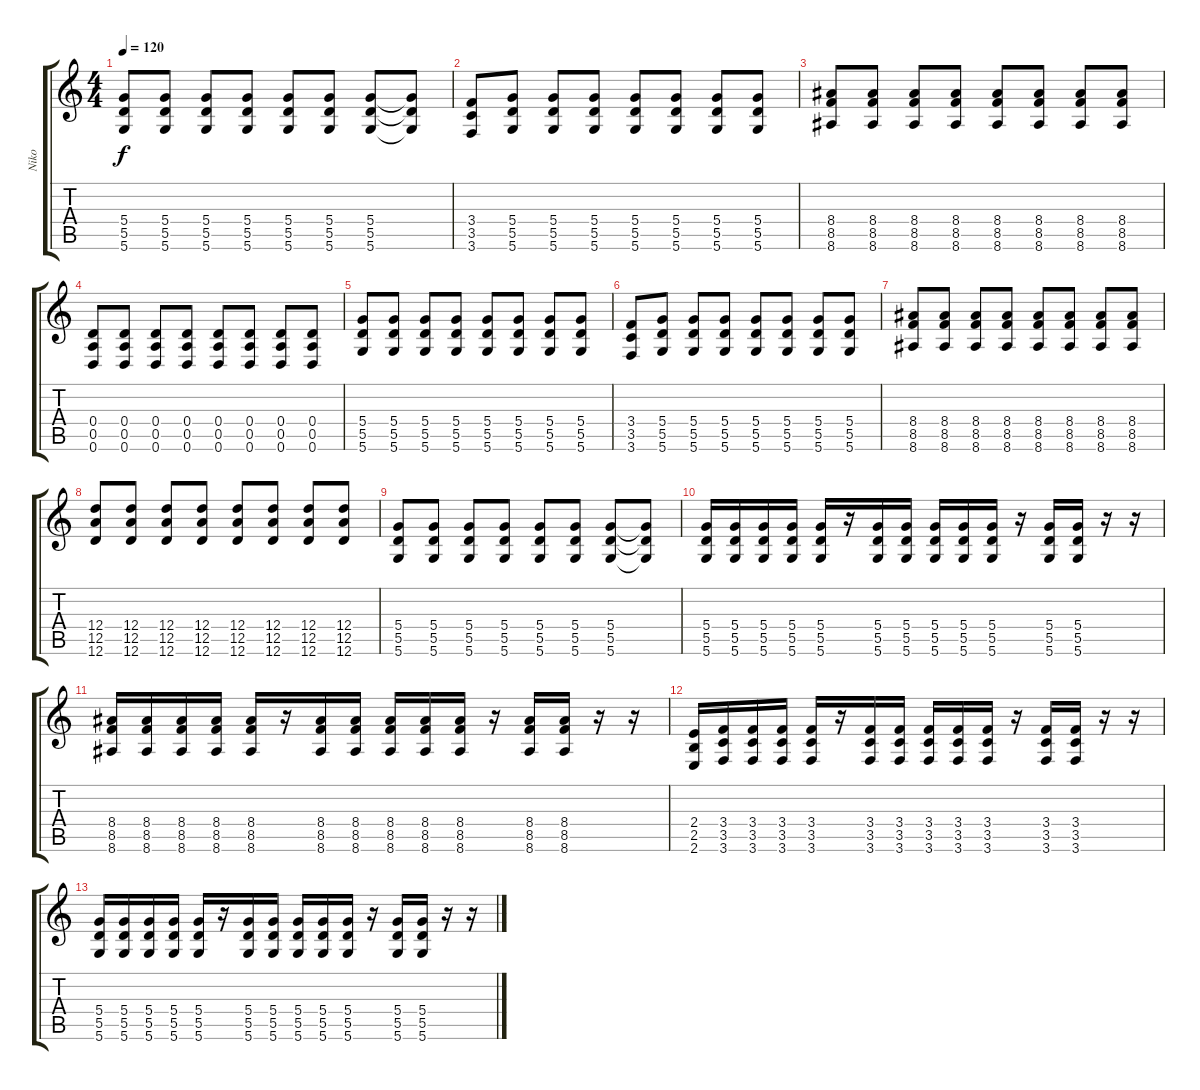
\track ("Niko" "Niko") {instrument distortionguitar}
\staff {score tabs}
\tuning (E4 B3 G3 D3 A2 D2) {hide}
\ts (4 4)
\tempo 120
\clef g2
\ks c
(5.4 5.5 5.6).8{dy f} (5.4 5.5 5.6).8 (5.4 5.5 5.6).8 (5.4 5.5 5.6).8 (5.4 5.5 5.6).8 (5.4 5.5 5.6).8 (5.4 5.5 5.6).8 (5.4{t} 5.5{t} 5.6{t}).8 |
(3.4 3.5 3.6).8 (5.4 5.5 5.6).8 (5.4 5.5 5.6).8 (5.4 5.5 5.6).8 (5.4 5.5 5.6).8 (5.4 5.5 5.6).8 (5.4 5.5 5.6).8 (5.4 5.5 5.6).8 |
(8.4 8.5 8.6).8 (8.4 8.5 8.6).8 (8.4 8.5 8.6).8 (8.4 8.5 8.6).8 (8.4 8.5 8.6).8 (8.4 8.5 8.6).8 (8.4 8.5 8.6).8 (8.4 8.5 8.6).8 |
(0.4 0.5 0.6).8 (0.4 0.5 0.6).8 (0.4 0.5 0.6).8 (0.4 0.5 0.6).8 (0.4 0.5 0.6).8 (0.4 0.5 0.6).8 (0.4 0.5 0.6).8 (0.4 0.5 0.6).8 |
(5.4 5.5 5.6).8 (5.4 5.5 5.6).8 (5.4 5.5 5.6).8 (5.4 5.5 5.6).8 (5.4 5.5 5.6).8 (5.4 5.5 5.6).8 (5.4 5.5 5.6).8 (5.4 5.5 5.6).8 |
(3.4 3.5 3.6).8 (5.4 5.5 5.6).8 (5.4 5.5 5.6).8 (5.4 5.5 5.6).8 (5.4 5.5 5.6).8 (5.4 5.5 5.6).8 (5.4 5.5 5.6).8 (5.4 5.5 5.6).8 |
(8.4 8.5 8.6).8 (8.4 8.5 8.6).8 (8.4 8.5 8.6).8 (8.4 8.5 8.6).8 (8.4 8.5 8.6).8 (8.4 8.5 8.6).8 (8.4 8.5 8.6).8 (8.4 8.5 8.6).8 |
(12.4 12.5 12.6).8 (12.4 12.5 12.6).8 (12.4 12.5 12.6).8 (12.4 12.5 12.6).8 (12.4 12.5 12.6).8 (12.4 12.5 12.6).8 (12.4 12.5 12.6).8 (12.4 12.5 12.6).8 |
(5.4 5.5 5.6).8 (5.4 5.5 5.6).8 (5.4 5.5 5.6).8 (5.4 5.5 5.6).8 (5.4 5.5 5.6).8 (5.4 5.5 5.6).8 (5.4 5.5 5.6).8 (5.4{t} 5.5{t} 5.6{t}).8 |
(5.4 5.5 5.6).16 (5.4 5.5 5.6).16 (5.4 5.5 5.6).16 (5.4 5.5 5.6).16 (5.4 5.5 5.6).16 r.16 (5.4 5.5 5.6).16 (5.4 5.5 5.6).16 (5.4 5.5 5.6).16 (5.4 5.5 5.6).16 (5.4 5.5 5.6).16 r.16 (5.4 5.5 5.6).16 (5.4 5.5 5.6).16 r.16 r.16 |
(8.4 8.5 8.6).16 (8.4 8.5 8.6).16 (8.4 8.5 8.6).16 (8.4 8.5 8.6).16 (8.4 8.5 8.6).16 r.16 (8.4 8.5 8.6).16 (8.4 8.5 8.6).16 (8.4 8.5 8.6).16 (8.4 8.5 8.6).16 (8.4 8.5 8.6).16 r.16 (8.4 8.5 8.6).16 (8.4 8.5 8.6).16 r.16 r.16 |
(2.4 2.5 2.6).16 (3.4 3.5 3.6).16 (3.4 3.5 3.6).16 (3.4 3.5 3.6).16 (3.4 3.5 3.6).16 r.16 (3.4 3.5 3.6).16 (3.4 3.5 3.6).16 (3.4 3.5 3.6).16 (3.4 3.5 3.6).16 (3.4 3.5 3.6).16 r.16 (3.4 3.5 3.6).16 (3.4 3.5 3.6).16 r.16 r.16 |
(5.4 5.5 5.6).16 (5.4 5.5 5.6).16 (5.4 5.5 5.6).16 (5.4 5.5 5.6).16 (5.4 5.5 5.6).16 r.16 (5.4 5.5 5.6).16 (5.4 5.5 5.6).16 (5.4 5.5 5.6).16 (5.4 5.5 5.6).16 (5.4 5.5 5.6).16 r.16 (5.4 5.5 5.6).16 (5.4 5.5 5.6).16 r.16 r.16
